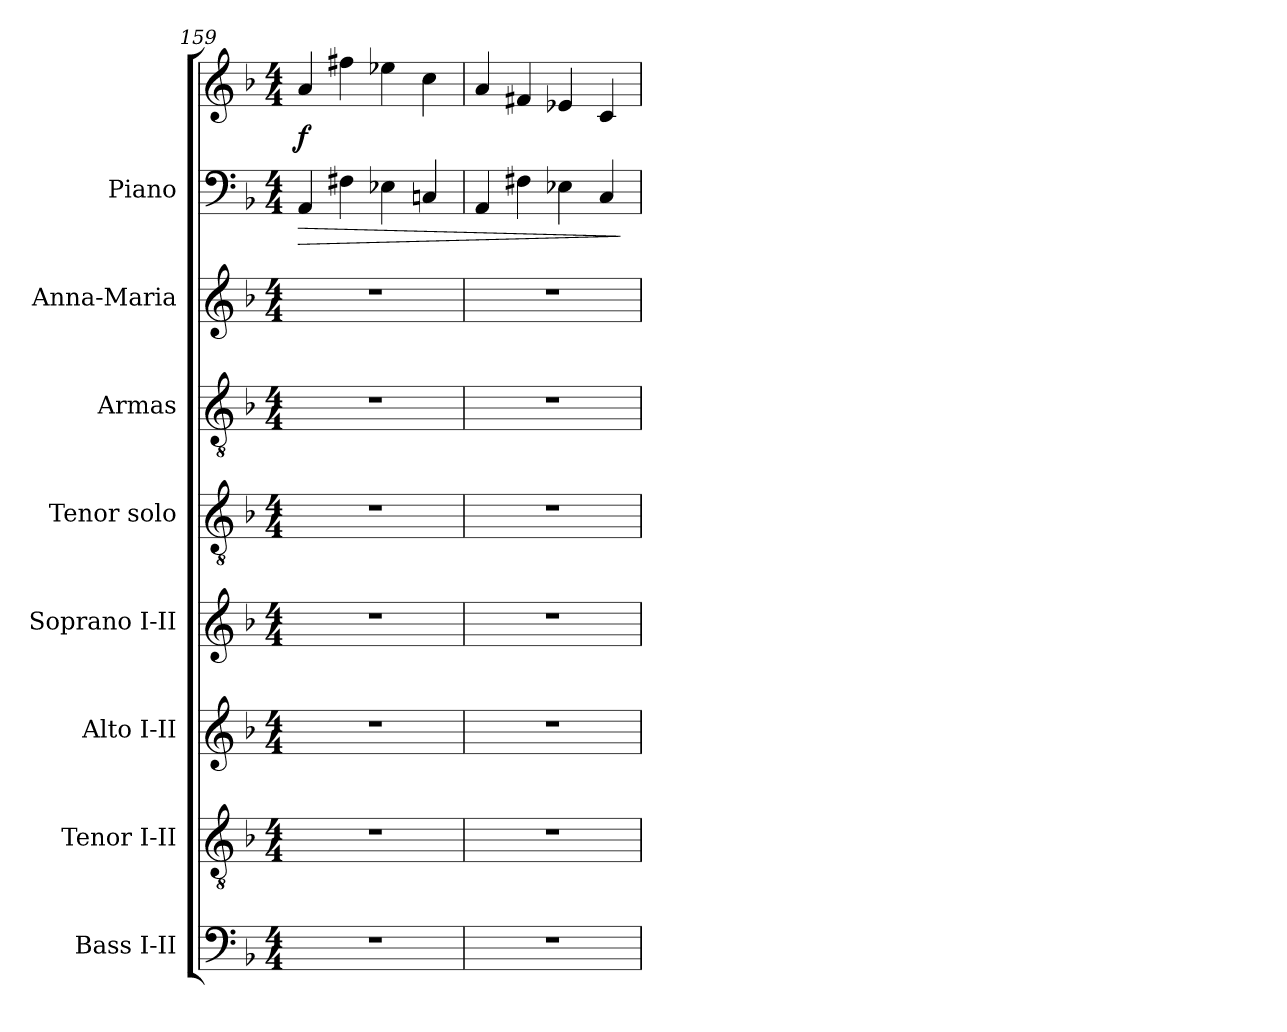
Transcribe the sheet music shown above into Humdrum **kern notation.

**kern	**kern	**kern	**kern	**kern	**kern	**kern	**kern	**kern	**dynam
*part8	*part7	*part6	*part5	*part4	*part3	*part2	*part1	*part1	*part1
*staff9	*staff8	*staff7	*staff6	*staff5	*staff4	*staff3	*staff2	*staff1	*staff1/2
*I"Bass I-II	*I"Tenor I-II	*I"Alto I-II	*I"Soprano I-II	*I"Tenor solo	*I"Armas	*I"Anna-Maria	*I"Piano	*	*
*I'B.	*I'T.	*I'A.	*I'S.	*I'T. Solo	*I'Armas	*I'A-M	*I'Pno.	*	*
*clefF4	*clefGv2	*clefG2	*clefG2	*clefGv2	*clefGv2	*clefG2	*clefF4	*clefG2	*
*	*ITrd7c12	*	*	*ITrd7c12	*ITrd7c12	*	*	*	*
*k[b-]	*k[b-]	*k[b-]	*k[b-]	*k[b-]	*k[b-]	*k[b-]	*k[b-]	*k[b-]	*
*F:	*F:	*F:	*F:	*F:	*F:	*F:	*F:	*F:	*
*M4/4	*M4/4	*M4/4	*M4/4	*M4/4	*M4/4	*M4/4	*M4/4	*M4/4	*
=159	=159	=159	=159	=159	=159	=159	=159	=159	=159
!	!	!	!	!	!	!	!	!	!LO:HP:b=2
1r	1r	1r	1r	1r	1r	1r	4AAi/	4ai/	> f
.	.	.	.	.	.	.	4F#Xi\	4ff#Xi\	.
.	.	.	.	.	.	.	4E-Xi\	4ee-Xi\	.
.	.	.	.	.	.	.	4Cni/	4cci\	.
=160	=160	=160	=160	=160	=160	=160	=160	=160	=160
1r	1r	1r	1r	1r	1r	1r	4AAi/	4ai/	.
.	.	.	.	.	.	.	4F#Xi\	4f#Xi/	.
.	.	.	.	.	.	.	4E-Xi\	4e-Xi/	.
.	.	.	.	.	.	.	4Ci/	4ci/	.
.	.	.	.	.	.	.	.	.	]
=	=	=	=	=	=	=	=	=	=
*-	*-	*-	*-	*-	*-	*-	*-	*-	*-
